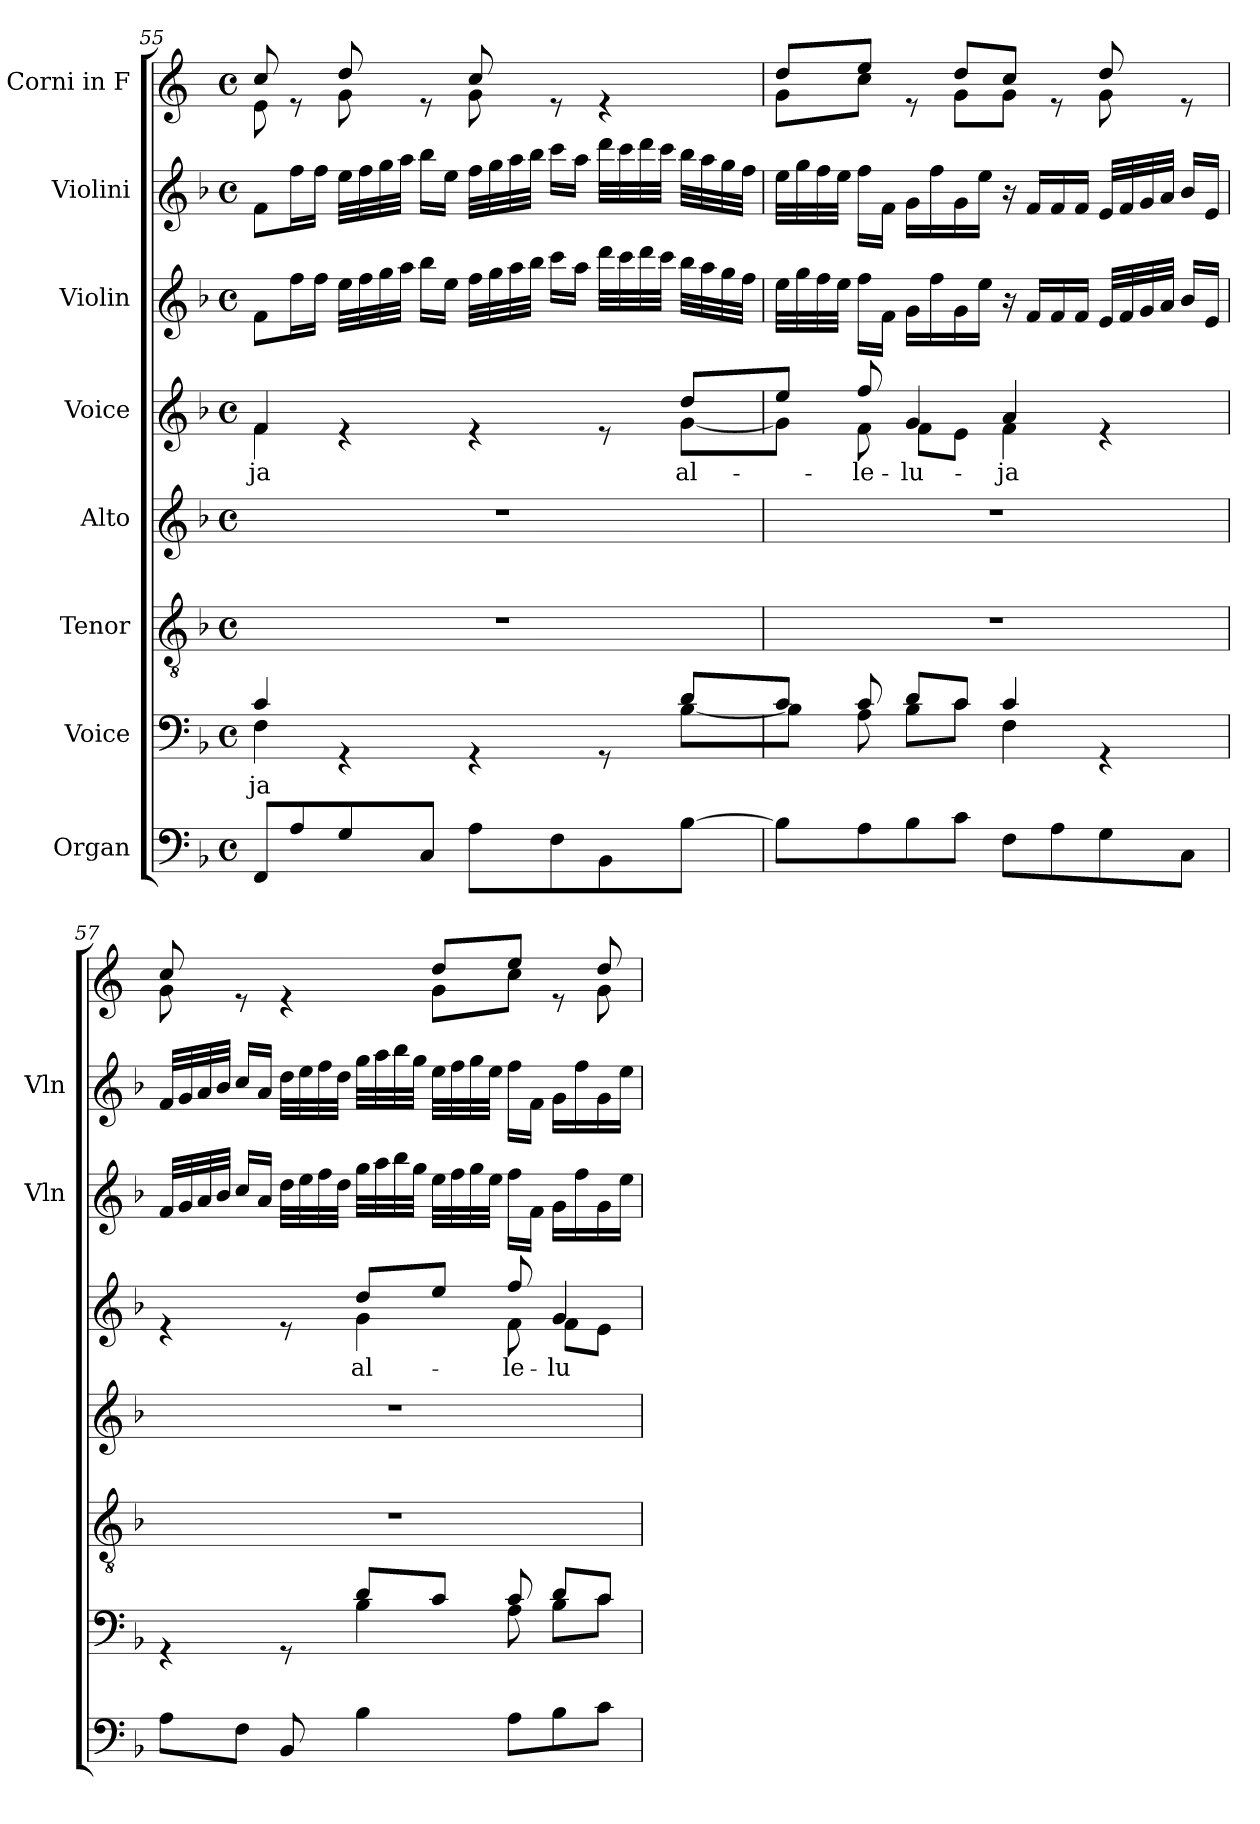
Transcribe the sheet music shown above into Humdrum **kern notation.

**kern	**kern	**text	**kern	**kern	**kern	**text	**kern	**kern	**kern
*part8	*part7	*part7	*part6	*part5	*part4	*part4	*part3	*part2	*part1
*staff8	*staff7	*staff7	*staff6	*staff5	*staff4	*staff4	*staff3	*staff2	*staff1
*I"Organ	*I"Voice	*	*I"Tenor	*I"Alto	*I"Voice	*	*I"Violin	*I"Violini	*I"Corni in F
*	*	*	*	*	*	*	*I'Vln	*I'Vln	*
*clefF4	*clefF4	*	*clefGv2	*clefG2	*clefG2	*	*clefG2	*clefG2	*clefG2
*	*	*	*	*	*	*	*	*	*ITrd4c7
*k[b-]	*k[b-]	*	*k[b-]	*k[b-]	*k[b-]	*	*k[b-]	*k[b-]	*k[b-]
*M4/4	*M4/4	*	*M4/4	*M4/4	*M4/4	*	*M4/4	*M4/4	*M4/4
*met(c)	*met(c)	*	*met(c)	*met(c)	*met(c)	*	*met(c)	*met(c)	*met(c)
=55	=55	=55	=55	=55	=55	=55	=55	=55	=55
*	*^	*	*	*	*	*	*	*	*
!	!	!	!LO:LY:b	!	!	!	!LO:LY:b	!	!	!
*	*	*	*	*	*	*^	*	*	*	*^
8FF/L	4c/	4F\	-ja	1r	1r	4f/	4f\	-ja	8f\L	8f\L	8f/	8A\
8A/	.	.	.	.	.	.	.	.	16ff\L	16ff\L	8re	8ryy
.	.	.	.	.	.	.	.	.	16ff\JJ	16ff\JJ	.	.
8G/	4rGG	8ryy	.	.	.	4re	8ryy	.	32ee\LLL	32ee\LLL	8g/	8c\
.	.	.	.	.	.	.	.	.	32ff\	32ff\	.	.
.	.	.	.	.	.	.	.	.	32gg\	32gg\	.	.
.	.	.	.	.	.	.	.	.	32aa\JJJ	32aa\JJJ	.	.
*	*v	*v	*	*	*	*v	*v	*	*	*	*	*
8C/J	.	.	.	.	.	.	16bb-\LL	16bb-\LL	8re	8ryy
.	.	.	.	.	.	.	16ee\JJ	16ee\JJ	.	.
8A\L	4rGG	.	.	.	4re	.	32ff\LLL	32ff\LLL	8f/	8c\
.	.	.	.	.	.	.	32gg\	32gg\	.	.
.	.	.	.	.	.	.	32aa\	32aa\	.	.
.	.	.	.	.	.	.	32bb-\JJJ	32bb-\JJJ	.	.
8F\	.	.	.	.	.	.	16ccc\LL	16ccc\LL	8re	4.ryy
.	.	.	.	.	.	.	16aa\JJ	16aa\JJ	.	.
8BB-\	8rGG	.	.	.	8re	.	32ddd\LLL	32ddd\LLL	4re	.
.	.	.	.	.	.	.	32ccc\	32ccc\	.	.
.	.	.	.	.	.	.	32ddd\	32ddd\	.	.
.	.	.	.	.	.	.	32ccc\JJJ	32ccc\JJJ	.	.
*	*^	*	*	*	*	*	*	*	*	*
!	!	!	!	!	!	!	!LO:LY:b	!	!	!	!
*	*	*	*	*	*	*^	*	*	*	*	*
[8B-\J	8d/L	[8B-\L	.	.	.	8dd/L	[8g\L	al-	32bb-\LLL	32bb-\LLL	.	.
.	.	.	.	.	.	.	.	.	32aa\	32aa\	.	.
.	.	.	.	.	.	.	.	.	32gg\	32gg\	.	.
.	.	.	.	.	.	.	.	.	32ff\JJJ	32ff\JJJ	.	.
!!LO:LB:g=z	!!
=56	=56	=56	=56	=56	=56	=56	=56	=56	=56	=56	=56	=56
8B-\L]	8c/J	8B-\J]	.	1r	1r	8ee/J	8g\J]	.	32ee\LLL	32ee\LLL	8g/L	8c\L
.	.	.	.	.	.	.	.	.	32gg\	32gg\	.	.
.	.	.	.	.	.	.	.	.	32ff\	32ff\	.	.
.	.	.	.	.	.	.	.	.	32ee\JJJ	32ee\JJJ	.	.
!	!	!	!	!	!	!	!	!LO:LY:b	!	!	!	!
8A\	8c/	8A\	.	.	.	8ff/	8f\	-le-	16ff\LL	16ff\LL	8a/J	8f\J
.	.	.	.	.	.	.	.	.	16f\JJ	16f\JJ	.	.
!	!	!	!	!	!	!	!	!LO:LY:b	!	!	!	!
8B-\	8d/L	8B-\L	.	.	.	4g/	8f\L	-lu-	16g\LL	16g\LL	8re	8ryy
.	.	.	.	.	.	.	.	.	16ff\	16ff\	.	.
8c\J	8c/J	8c\J	.	.	.	.	8e\J	.	16g\	16g\	8g/L	8c\L
.	.	.	.	.	.	.	.	.	16ee\JJ	16ee\JJ	.	.
!	!	!	!	!	!	!	!	!LO:LY:b	!	!	!	!
8F\L	4c/	4F\	.	.	.	4a/	4f\	-ja	16r	16r	8f/J	8c\J
.	.	.	.	.	.	.	.	.	16f/LL	16f/LL	.	.
8A\	.	.	.	.	.	.	.	.	16f/	16f/	8re	8ryy
.	.	.	.	.	.	.	.	.	16f/JJ	16f/JJ	.	.
8G\	4rGG	4ryy	.	.	.	4re	4ryy	.	32e/LLL	32e/LLL	8g/	8c\
.	.	.	.	.	.	.	.	.	32f/	32f/	.	.
.	.	.	.	.	.	.	.	.	32g/	32g/	.	.
.	.	.	.	.	.	.	.	.	32a/JJJ	32a/JJJ	.	.
8C\J	.	.	.	.	.	.	.	.	16b-/LL	16b-/LL	8re	8ryy
.	.	.	.	.	.	.	.	.	16e/JJ	16e/JJ	.	.
=57	=57	=57	=57	=57	=57	=57	=57	=57	=57	=57	=57	=57
8A\L	4rGG	4.ryy	.	1r	1r	4re	4.ryy	.	32f/LLL	32f/LLL	8f/	8c\
.	.	.	.	.	.	.	.	.	32g/	32g/	.	.
.	.	.	.	.	.	.	.	.	32a/	32a/	.	.
.	.	.	.	.	.	.	.	.	32b-/JJJ	32b-/JJJ	.	.
8F\J	.	.	.	.	.	.	.	.	16cc/LL	16cc/LL	8re	4.ryy
.	.	.	.	.	.	.	.	.	16a/JJ	16a/JJ	.	.
8BB-/	8rGG	.	.	.	.	8re	.	.	32dd\LLL	32dd\LLL	4re	.
.	.	.	.	.	.	.	.	.	32ee\	32ee\	.	.
.	.	.	.	.	.	.	.	.	32ff\	32ff\	.	.
.	.	.	.	.	.	.	.	.	32dd\JJJ	32dd\JJJ	.	.
!	!	!	!	!	!	!	!	!LO:LY:b	!	!	!	!
4B-\	8d/L	4B-\	.	.	.	8dd/L	4g\	al-	32gg\LLL	32gg\LLL	.	.
.	.	.	.	.	.	.	.	.	32aa\	32aa\	.	.
.	.	.	.	.	.	.	.	.	32bb-\	32bb-\	.	.
.	.	.	.	.	.	.	.	.	32gg\JJJ	32gg\JJJ	.	.
.	8c/J	.	.	.	.	8ee/J	.	.	32ee\LLL	32ee\LLL	8g/L	8c\L
.	.	.	.	.	.	.	.	.	32ff\	32ff\	.	.
.	.	.	.	.	.	.	.	.	32gg\	32gg\	.	.
.	.	.	.	.	.	.	.	.	32ee\JJJ	32ee\JJJ	.	.
!	!	!	!	!	!	!	!	!LO:LY:b	!	!	!	!
8A\L	8c/	8A\	.	.	.	8ff/	8f\	-le-	16ff\LL	16ff\LL	8a/J	8f\J
.	.	.	.	.	.	.	.	.	16f\JJ	16f\JJ	.	.
!	!	!	!	!	!	!	!	!LO:LY:b	!	!	!	!
8B-\	8d/L	8B-\L	.	.	.	4g/	8f\L	-lu-	16g\LL	16g\LL	8re	8ryy
.	.	.	.	.	.	.	.	.	16ff\	16ff\	.	.
8c\J	8c/J	8c\J	.	.	.	.	8e\J	.	16g\	16g\	8g/	8c\
.	.	.	.	.	.	.	.	.	16ee\JJ	16ee\JJ	.	.
*	*v	*v	*	*	*	*v	*v	*	*	*	*v	*v
=	=	=	=	=	=	=	=	=	=
*-	*-	*-	*-	*-	*-	*-	*-	*-	*-
